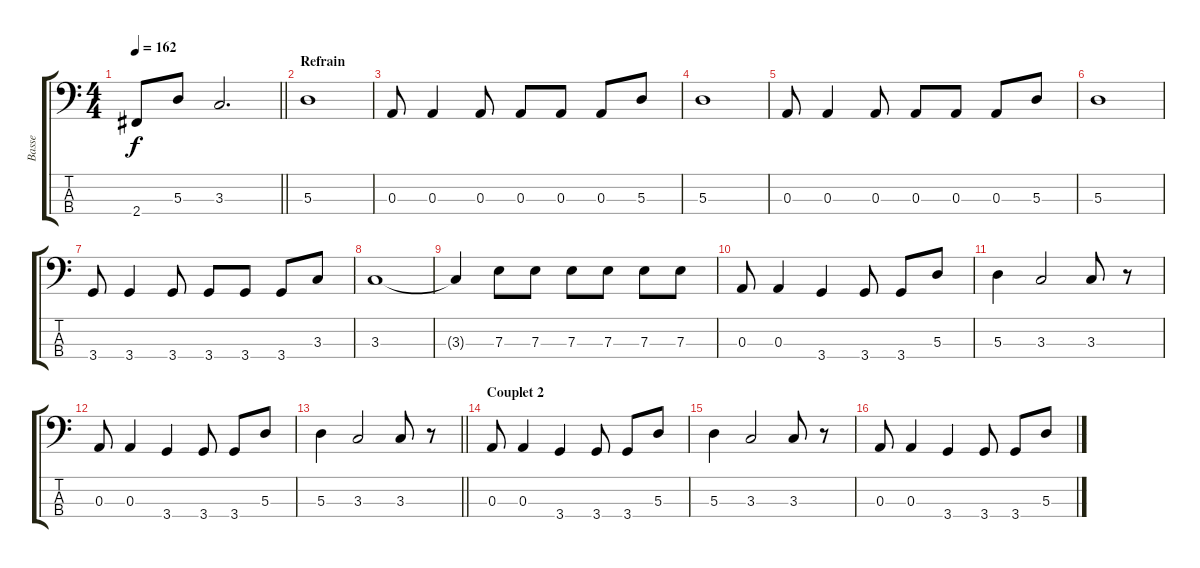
\track ("Basse" "Basse") {instrument electricbassfinger}
\staff {score tabs}
\tuning (G2 D2 A1 E1) {hide}
\ts (4 4)
\tempo 162
\clef f4
\barLineRight lightlight
\ks c
2.4.8{dy f} 5.3.8 3.3.2{d} |
\section ("" "Refrain")
5.3.1 |
0.3.8 0.3.4 0.3.8 0.3.8 0.3.8 0.3.8 5.3.8 |
5.3.1 |
0.3.8 0.3.4 0.3.8 0.3.8 0.3.8 0.3.8 5.3.8 |
5.3.1 |
3.4.8 3.4.4 3.4.8 3.4.8 3.4.8 3.4.8 3.3.8 |
3.3.1 |
3.3{t}.4 7.3.8 7.3.8 7.3.8 7.3.8 7.3.8 7.3.8 |
0.3.8 0.3.4 3.4.4 3.4.8 3.4.8 5.3.8 |
5.3.4 3.3.2 3.3.8 r.8 |
0.3.8 0.3.4 3.4.4 3.4.8 3.4.8 5.3.8 |
\barLineRight lightlight
5.3.4 3.3.2 3.3.8 r.8 |
\section ("" "Couplet 2")
0.3.8 0.3.4 3.4.4 3.4.8 3.4.8 5.3.8 |
5.3.4 3.3.2 3.3.8 r.8 |
0.3.8 0.3.4 3.4.4 3.4.8 3.4.8 5.3.8
